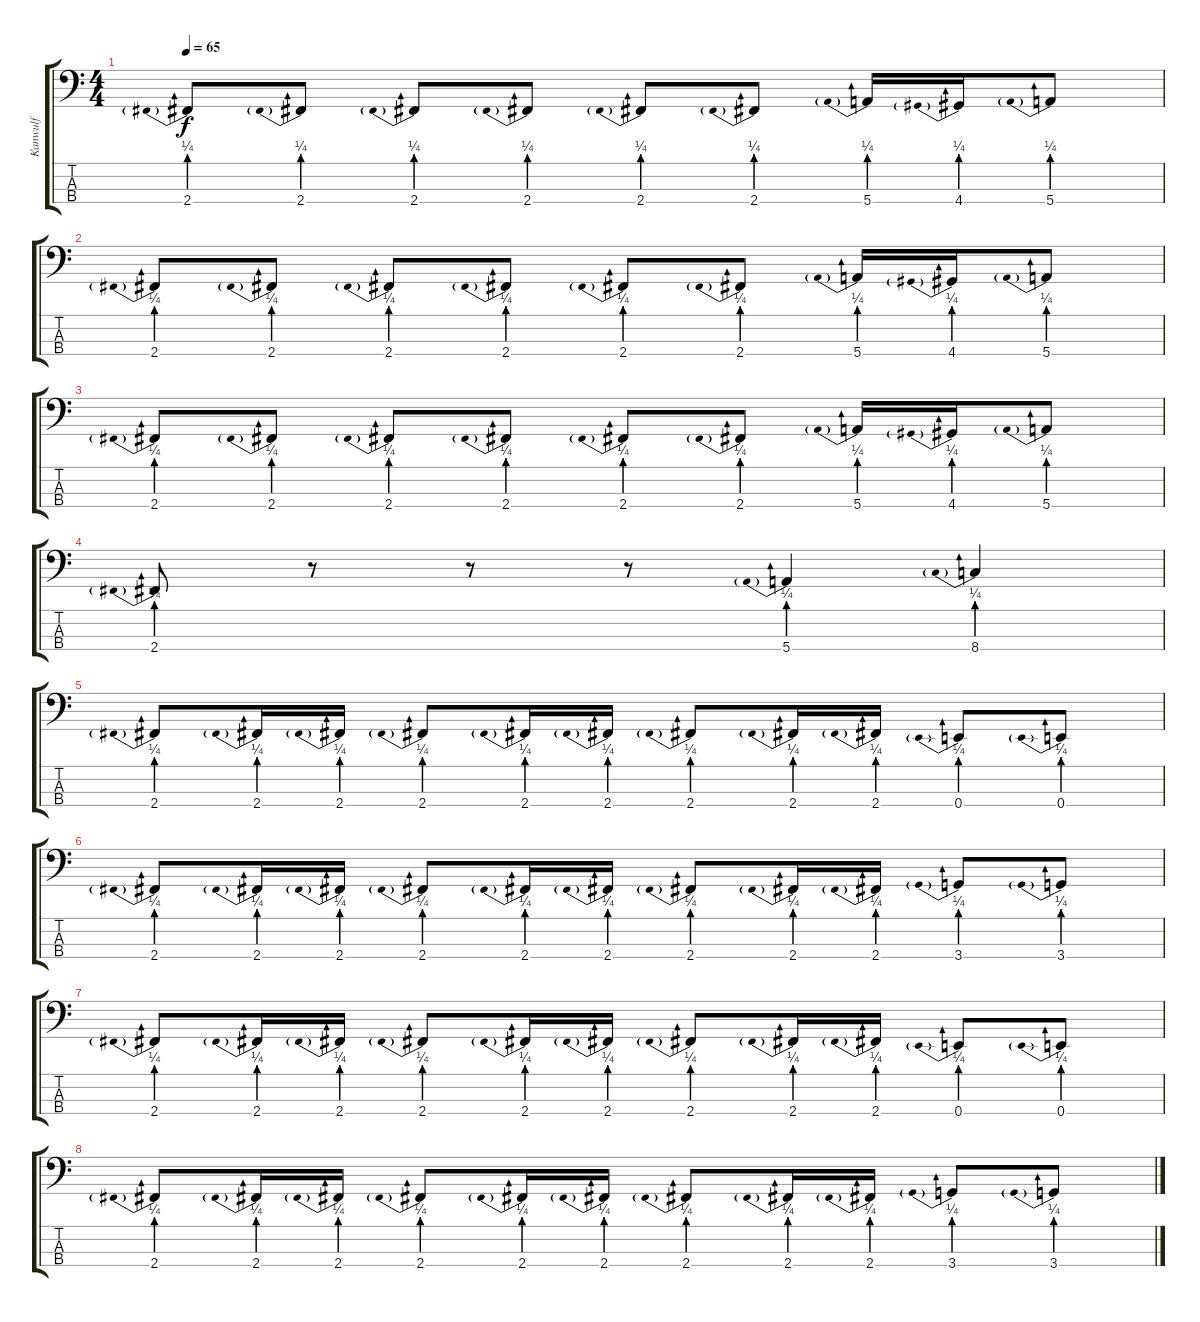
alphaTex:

\track ("Kanwulf" "Kanwulf") {instrument electricbassfinger}
\staff {score tabs}
\tuning (G2 D2 A1 E1) {hide}
\ts (4 4)
\tempo 65
\clef f4
\ks c
2.4{be (prebend 0 1 60 1)}.8{dy f} 2.4{be (prebend 0 1 60 1)}.8 2.4{be (prebend 0 1 60 1)}.8 2.4{be (prebend 0 1 60 1)}.8 2.4{be (prebend 0 1 60 1)}.8 2.4{be (prebend 0 1 60 1)}.8 5.4{be (prebend 0 1 60 1)}.16 4.4{be (prebend 0 1 60 1)}.16 5.4{be (prebend 0 1 60 1)}.8 |
2.4{be (prebend 0 1 60 1)}.8 2.4{be (prebend 0 1 60 1)}.8 2.4{be (prebend 0 1 60 1)}.8 2.4{be (prebend 0 1 60 1)}.8 2.4{be (prebend 0 1 60 1)}.8 2.4{be (prebend 0 1 60 1)}.8 5.4{be (prebend 0 1 60 1)}.16 4.4{be (prebend 0 1 60 1)}.16 5.4{be (prebend 0 1 60 1)}.8 |
2.4{be (prebend 0 1 60 1)}.8 2.4{be (prebend 0 1 60 1)}.8 2.4{be (prebend 0 1 60 1)}.8 2.4{be (prebend 0 1 60 1)}.8 2.4{be (prebend 0 1 60 1)}.8 2.4{be (prebend 0 1 60 1)}.8 5.4{be (prebend 0 1 60 1)}.16 4.4{be (prebend 0 1 60 1)}.16 5.4{be (prebend 0 1 60 1)}.8 |
2.4{be (prebend 0 1 60 1)}.8 r.8 r.8 r.8 5.4{be (prebend 0 1 60 1)}.4 8.4{be (prebend 0 1 60 1)}.4 |
2.4{be (prebend 0 1 60 1)}.8 2.4{be (prebend 0 1 60 1)}.16 2.4{be (prebend 0 1 60 1)}.16 2.4{be (prebend 0 1 60 1)}.8 2.4{be (prebend 0 1 60 1)}.16 2.4{be (prebend 0 1 60 1)}.16 2.4{be (prebend 0 1 60 1)}.8 2.4{be (prebend 0 1 60 1)}.16 2.4{be (prebend 0 1 60 1)}.16 0.4{be (prebend 0 1 60 1)}.8 0.4{be (prebend 0 1 60 1)}.8 |
2.4{be (prebend 0 1 60 1)}.8 2.4{be (prebend 0 1 60 1)}.16 2.4{be (prebend 0 1 60 1)}.16 2.4{be (prebend 0 1 60 1)}.8 2.4{be (prebend 0 1 60 1)}.16 2.4{be (prebend 0 1 60 1)}.16 2.4{be (prebend 0 1 60 1)}.8 2.4{be (prebend 0 1 60 1)}.16 2.4{be (prebend 0 1 60 1)}.16 3.4{be (prebend 0 1 60 1)}.8 3.4{be (prebend 0 1 60 1)}.8 |
2.4{be (prebend 0 1 60 1)}.8 2.4{be (prebend 0 1 60 1)}.16 2.4{be (prebend 0 1 60 1)}.16 2.4{be (prebend 0 1 60 1)}.8 2.4{be (prebend 0 1 60 1)}.16 2.4{be (prebend 0 1 60 1)}.16 2.4{be (prebend 0 1 60 1)}.8 2.4{be (prebend 0 1 60 1)}.16 2.4{be (prebend 0 1 60 1)}.16 0.4{be (prebend 0 1 60 1)}.8 0.4{be (prebend 0 1 60 1)}.8 |
2.4{be (prebend 0 1 60 1)}.8 2.4{be (prebend 0 1 60 1)}.16 2.4{be (prebend 0 1 60 1)}.16 2.4{be (prebend 0 1 60 1)}.8 2.4{be (prebend 0 1 60 1)}.16 2.4{be (prebend 0 1 60 1)}.16 2.4{be (prebend 0 1 60 1)}.8 2.4{be (prebend 0 1 60 1)}.16 2.4{be (prebend 0 1 60 1)}.16 3.4{be (prebend 0 1 60 1)}.8 3.4{be (prebend 0 1 60 1)}.8
